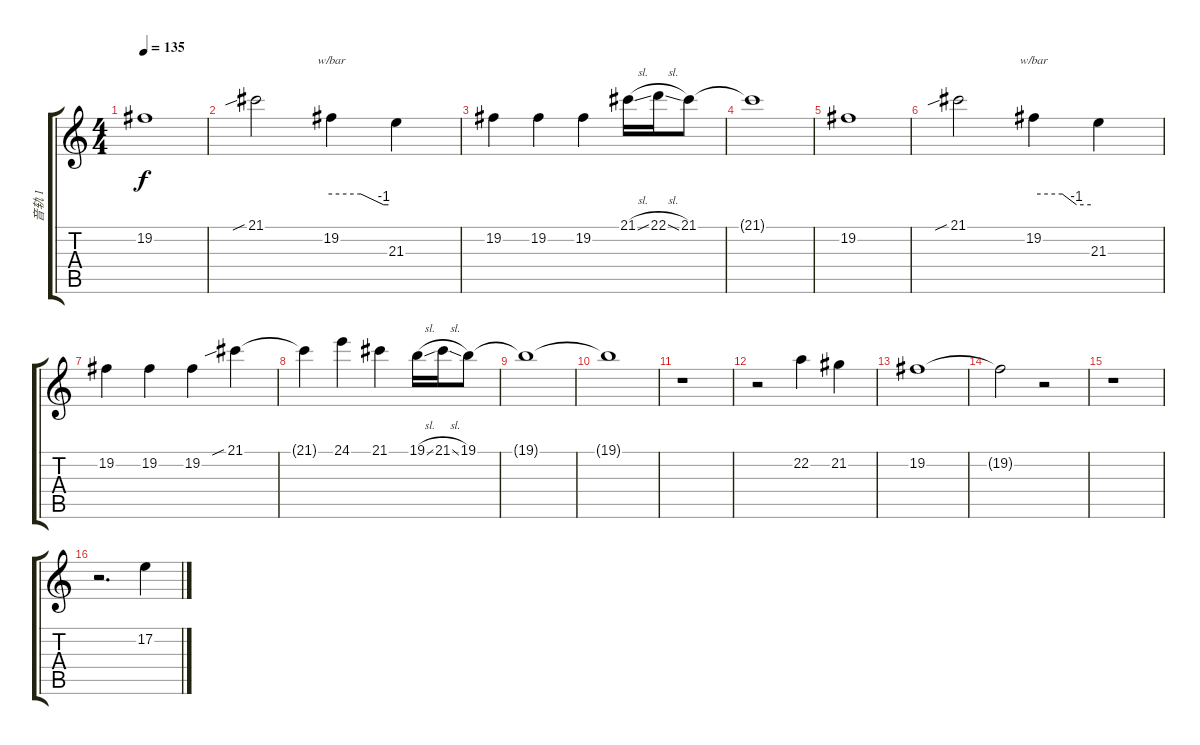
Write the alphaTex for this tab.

\track ("音轨 1" "音轨 1") {instrument pad5bowed}
\staff {score tabs}
\tuning (E4 B3 G3 D3 A2 E2) {hide}
\ts (4 4)
\tempo 135
\clef g2
\ks c
19.2.1{dy f} |
21.1{sib}.2 19.2.4{tbe (custom default 0 0 31 0 55 -4 60 -4)} 21.3.4 |
19.2.4 19.2.4 19.2.4 21.1{sl}.16 22.1{sl}.16 21.1.8 |
21.1{t}.1 |
19.2.1 |
21.1{sib}.2 19.2.4{tbe (custom default 0 0 30 0 45 -4 60 -4)} 21.3.4 |
19.2.4 19.2.4 19.2.4 21.1{sib}.4 |
21.1{t}.4 24.1.4 21.1.4 19.1{sl}.16 21.1{sl}.16 19.1.8 |
19.1{t}.1 |
19.1{t}.1 |
r.1 |
r.2 22.2.4 21.2.4 |
19.2.1 |
19.2{t}.2 r.2 |
r.1 |
r.2{d} 17.2.4
